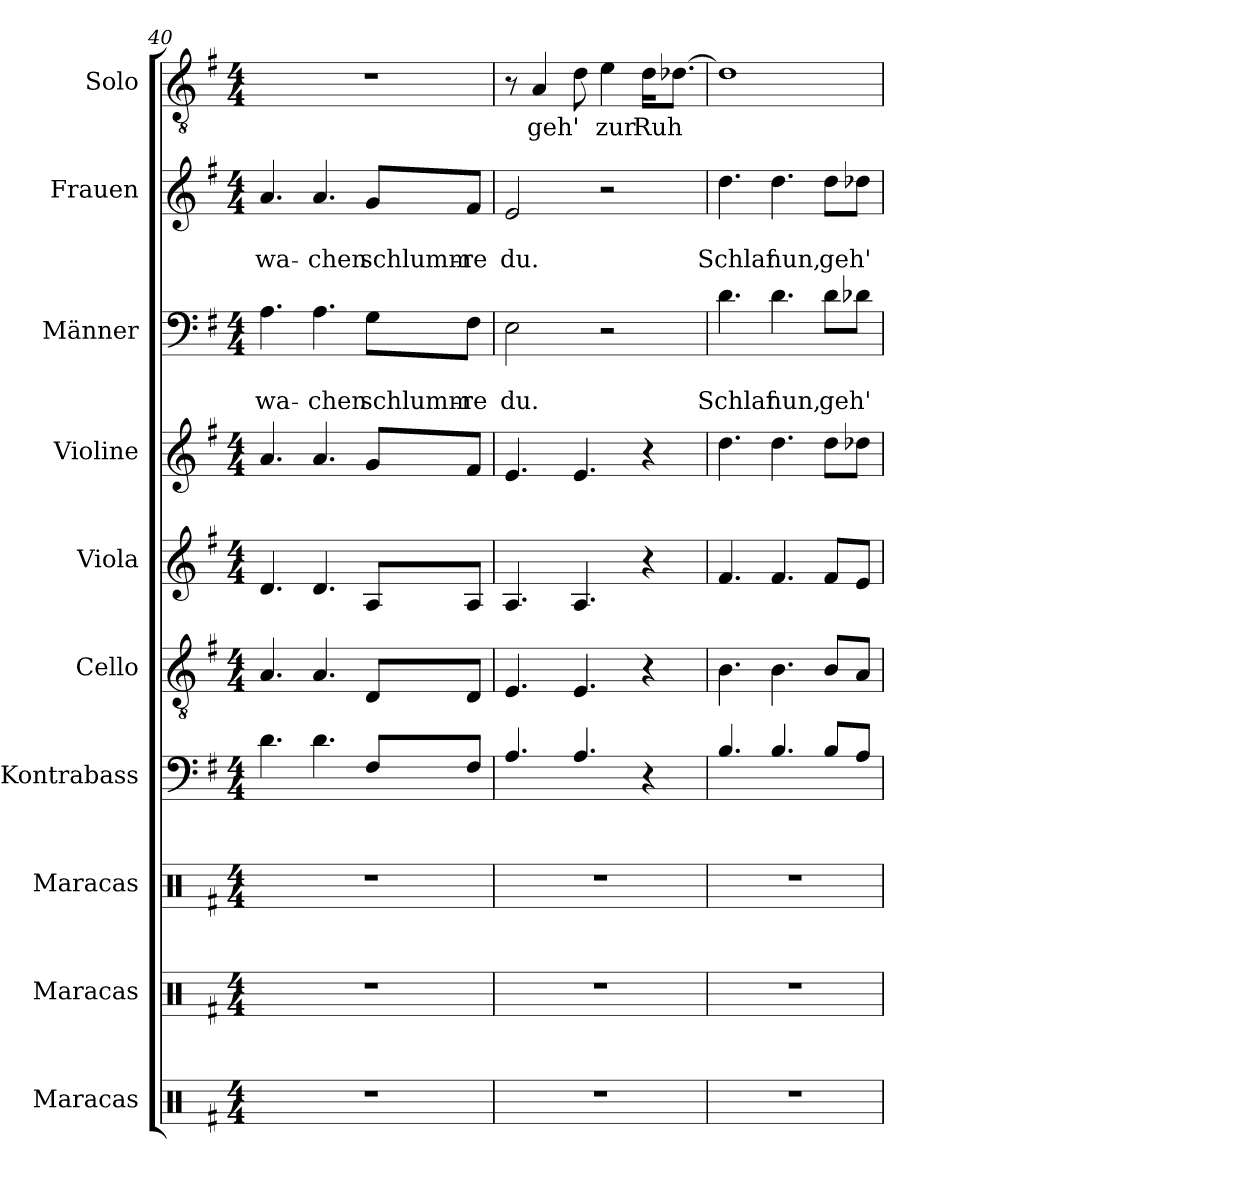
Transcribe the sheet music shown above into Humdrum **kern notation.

**kern	**kern	**kern	**kern	**kern	**kern	**kern	**kern	**text	**text	**kern	**text	**text	**kern	**text
*part10	*part9	*part8	*part7	*part6	*part5	*part4	*part3	*part3	*part3	*part2	*part2	*part2	*part1	*part1
*staff10	*staff9	*staff8	*staff7	*staff6	*staff5	*staff4	*staff3	*staff3	*staff3	*staff2	*staff2	*staff2	*staff1	*staff1
*I"Maracas	*I"Maracas	*I"Maracas	*I"Kontrabass	*I"Cello	*I"Viola	*I"Violine	*I"Männer	*	*	*I"Frauen	*	*	*I"Solo	*
*I'Mrcs.	*I'Mrcs.	*I'Mrcs.	*I'Kb.	*I'Cl.	*I'Va.	*I'Vn.	*I'M.	*	*	*I'F.	*	*	*I'Solo	*
*clefX	*clefX	*clefX	*clefF4	*clefGv2	*clefG2	*clefG2	*clefF4	*	*	*clefG2	*	*	*clefGv2	*
*	*	*	*ITrd7c12	*	*	*	*	*	*	*	*	*	*	*
*k[f#]	*k[f#]	*k[f#]	*k[f#]	*k[f#]	*k[f#]	*k[f#]	*k[f#]	*	*	*k[f#]	*	*	*k[f#]	*
*M4/4	*M4/4	*M4/4	*M4/4	*M4/4	*M4/4	*M4/4	*M4/4	*	*	*M4/4	*	*	*M4/4	*
=40	=40	=40	=40	=40	=40	=40	=40	=40	=40	=40	=40	=40	=40	=40
!	!	!	!	!	!	!	!	!	!LO:LY:b	!	!	!LO:LY:b	!	!
1r	1r	1r	4.D\	4.A/	4.d/	4.a/	4.A\	.	wa-	4.a/	.	wa-	1r	.
!	!	!	!	!	!	!	!	!	!LO:LY:b	!	!	!LO:LY:b	!	!
.	.	.	4.D\	4.A/	4.d/	4.a/	4.A\	.	-chen	4.a/	.	-chen	.	.
!	!	!	!	!	!	!	!	!	!LO:LY:b	!	!	!LO:LY:b	!	!
.	.	.	8FF#/L	8D/L	8A/L	8g/L	8G\L	.	schlumm-	8g/L	.	schlumm-	.	.
!	!	!	!	!	!	!	!	!	!LO:LY:b	!	!	!LO:LY:b	!	!
.	.	.	8FF#/J	8D/J	8A/J	8f#/J	8F#\J	.	-re	8f#/J	.	-re	.	.
=41	=41	=41	=41	=41	=41	=41	=41	=41	=41	=41	=41	=41	=41	=41
!	!	!	!	!	!	!	!	!	!LO:LY:b	!	!	!LO:LY:b	!	!
1r	1r	1r	4.AA/	4.E/	4.A/	4.e/	2E\	.	-du.	2e/	.	-du.	8r	.
!	!	!	!	!	!	!	!	!	!	!	!	!	!	!LO:LY:b
.	.	.	.	.	.	.	.	.	.	.	.	.	4A/	geh'
.	.	.	4.AA/	4.E/	4.A/	4.e/	.	.	.	.	.	.	8d\	.
!	!	!	!	!	!	!	!	!	!	!	!	!	!	!LO:LY:b
.	.	.	.	.	.	.	2r	.	.	2r	.	.	4e\	zur
!	!	!	!	!	!	!	!	!	!	!	!	!	!	!LO:LY:b
.	.	.	4r	4r	4r	4r	.	.	.	.	.	.	16d\KL	Ruh
.	.	.	.	.	.	.	.	.	.	.	.	.	[8.d-X\J	.
=42	=42	=42	=42	=42	=42	=42	=42	=42	=42	=42	=42	=42	=42	=42
!	!	!	!	!	!	!	!	!	!LO:LY:b	!	!	!LO:LY:b	!	!
1r	1r	1r	4.BB/	4.B\	4.f#/	4.dd\	4.d\	.	Schlaf	4.dd\	.	Schlaf	1d-]	.
!	!	!	!	!	!	!	!	!	!LO:LY:b	!	!	!LO:LY:b	!	!
.	.	.	4.BB/	4.B\	4.f#/	4.dd\	4.d\	.	nun,	4.dd\	.	nun,	.	.
!	!	!	!	!	!	!	!	!	!LO:LY:b	!	!	!LO:LY:b	!	!
.	.	.	8BB/L	8B/L	8f#/L	8dd\L	8d\L	.	geh'	8dd\L	.	geh'	.	.
.	.	.	8AA/J	8A/J	8e/J	8dd-X\J	8d-X\J	.	.	8dd-X\J	.	.	.	.
=	=	=	=	=	=	=	=	=	=	=	=	=	=	=
*-	*-	*-	*-	*-	*-	*-	*-	*-	*-	*-	*-	*-	*-	*-
